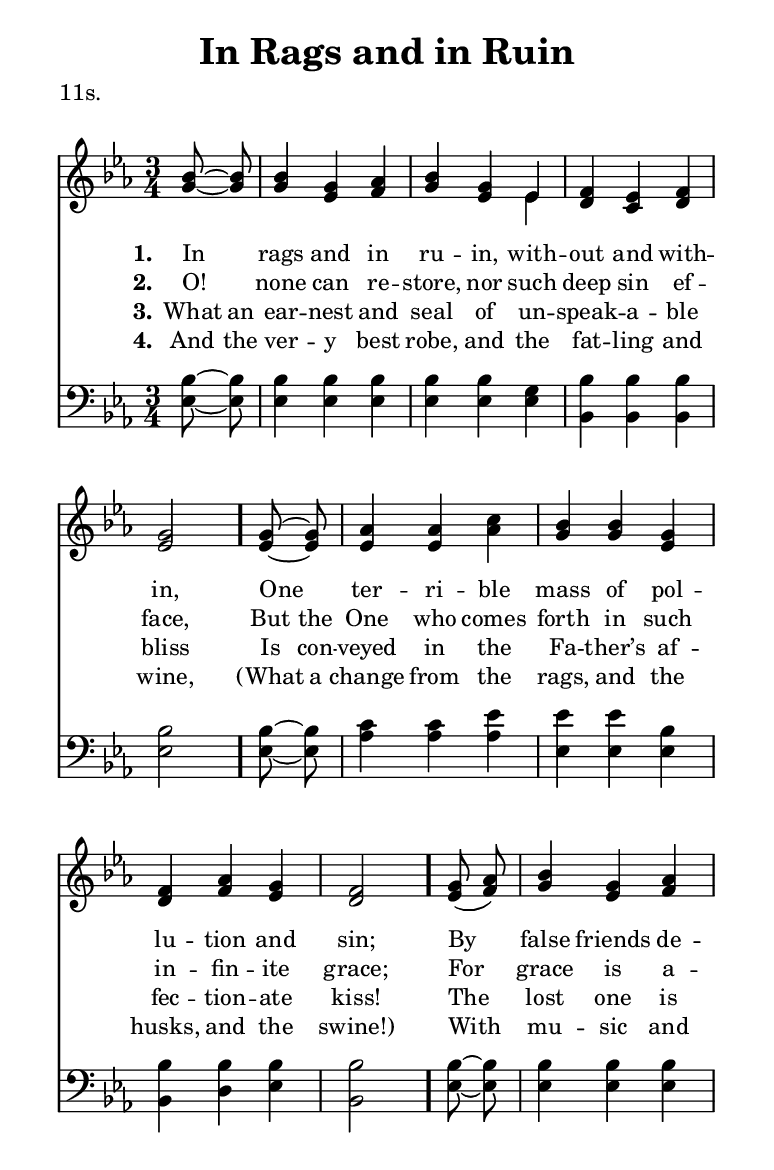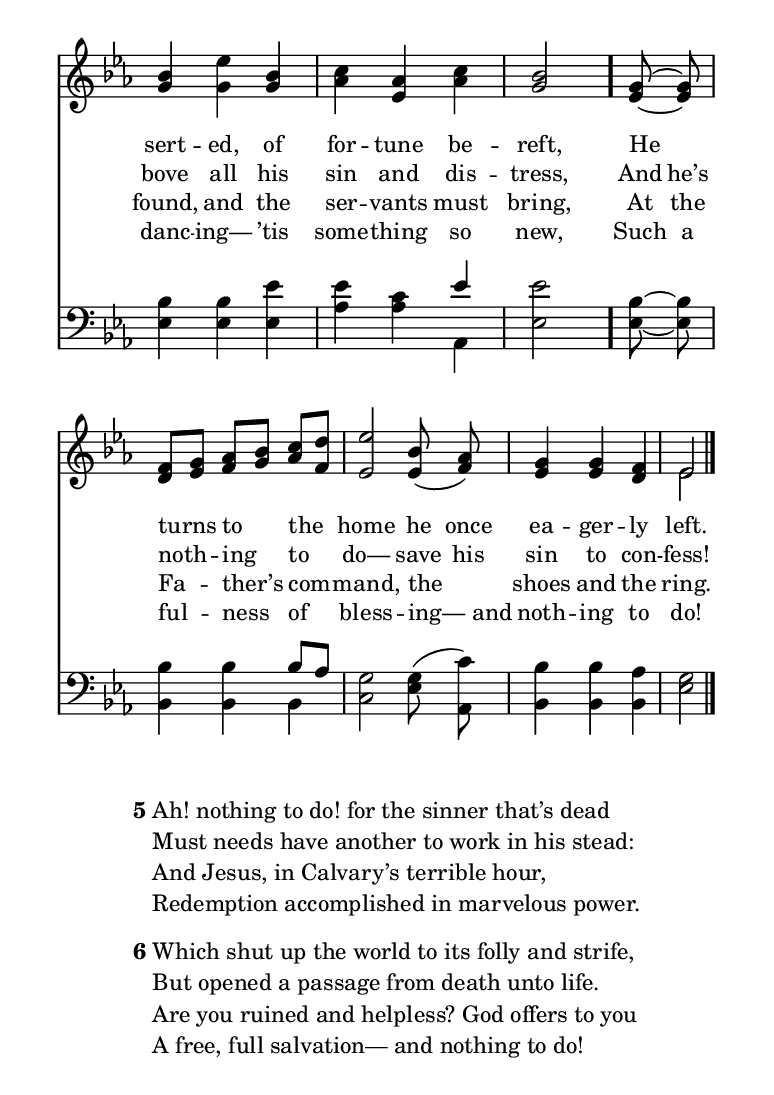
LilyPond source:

\include "common/global.ily"
\paper {
  \include "common/paper.ily"
  ragged-bottom = ##t
  ragged-last-bottom = ##t
  %systems-per-page = #(cond (is-eogsized 3) (#t #f))
  page-count = ##f
}

\header{
  hymnnumber = "26"
  title = "In Rags and in Ruin"
  tunename = "Comfort"
  meter = "11s."
  %poet = ""
  %composer = ""
  %copyright = ""
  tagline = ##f
}

% for fermata in MIDI
ta = { \tempo 4=90 }
tb = { \tempo 4=45 }

patternAA = { c8 ~ c8 | c4 c4 c4 | c4 c4 c4 | c4 c4 c4 | c2 }
patternAB = { c8( c8) | c4 c4 c4 | c4 c4 c4 | c4 c4 c4 | c2 }

patternBA = { c8 ~ c8 | c8[ c8] c8[ c8] c8[ c8] | c2 c8( c8) | c4 c4 c4 | c2 }
patternBB = { c8 ~ c8 | c4      c4      c8[ c8] | c2 c8( c8) | c4 c4 c4 | c2 }
patternBC = { c8 ~ c8 | c4      c4      c4      | c2 c8( c8) | c4 c4 c4 | c2 }

global = {
  \include "common/overrides.ily"
  \override Staff.TimeSignature.style = #'numbered
  \time 3/4
  \override Score.MetronomeMark.transparent = ##t % hide all fermata changes too
  \ta
  \key ees \major
  \partial 4
  \autoBeamOff
}

notesSoprano = {
\global
\relative c'' {

  \changePitch \patternAA { bes bes | bes g aes       | bes g ees   | f ees f | g   }
  \changePitch \patternAA { g g     | aes aes c       | bes bes g   | f aes g | f   }
  \changePitch \patternAB { g aes   | bes g aes       | bes ees bes | c aes c | bes }
  \changePitch \patternBA { g g     | f g aes bes c d | ees bes aes | g g f   | ees }

  \bar "|."

}
}

notesAlto = {
\global
\relative e' {

  \changePitch \patternAA { g g     | g ees f         | g ees ees | d c d       | ees }
  \changePitch \patternAA { ees ees | ees ees aes     | g g ees   | d f ees     | d   }
  \changePitch \patternAB { ees f   | g ees f         | g g g     | aes ees aes | g   }
  \changePitch \patternBA { ees ees | d ees f g aes f | ees ees f | ees ees d   | ees }

}
}

notesTenor = {
\global
\relative a {

  \changePitch \patternAA { bes bes | bes bes bes     | bes bes g   | bes bes bes | bes }
  \changePitch \patternAA { bes bes | c c ees         | ees ees bes | bes bes bes | bes }
  \changePitch \patternAA { bes bes | bes bes bes     | bes bes ees | ees c ees   | ees }
  \changePitch \patternBB { bes bes | bes bes bes aes | g g c       | bes bes aes | g   }

}
}

notesBass = {
\global
\relative f {

  \changePitch \patternAA { ees ees | ees ees ees | ees ees ees | bes bes bes  | ees  }
  \changePitch \patternAA { ees ees | aes aes aes | ees ees ees | bes d ees    | bes  }
  \changePitch \patternAA { ees ees | ees ees ees | ees ees ees | aes aes aes, | ees' }
  \changePitch \patternBC { ees ees | bes bes bes | c ees aes,  | bes bes bes  | ees  }

}
}

wordsA = \lyricmode {
\set stanza = "1."

In rags and in ru -- in, with -- out and with -- in, \bar "."
One ter -- ri -- ble mass of pol -- lu -- tion and sin; \bar "."
By false friends de -- sert -- ed, of for -- tune be -- reft, \bar "."
He turns to the home { \mon } he once { \moff } ea -- ger -- ly left. \bar "."

}

wordsB = \lyricmode {
\set stanza = "2."

O! none can re -- store, nor such deep sin ef -- face,
{ \mon } But the { \moff } One who comes forth in such in -- fin -- ite grace;
For grace is a -- bove all his sin and dis -- tress,
{ \mon } And he’s { \moff } noth -- ing to do— { \mon } save his { \moff } sin to con -- fess!

}

wordsC = \lyricmode {
\set stanza = "3."

{ \mon } What an { \moff } ear -- nest and seal of un -- speak -- a -- ble bliss
{ \mon } Is con -- veyed { \moff } in the Fa -- ther’s af -- fec -- tion -- ate kiss!
The lost one is found, and the ser -- vants must bring,
{ \mon } At the { \moff } Fa -- ther’s com -- mand, the shoes and the ring.

}

wordsD = \lyricmode {
\set stanza = "4."

{ \mon } And the { \moff } ver -- y best robe, and the fat -- ling and wine,
{ \mon } (What a { \moff } change from the rags, and the husks, and the swine!)
With mu -- sic and danc -- ing— ’tis some -- thing so new,
{ \mon } Such a { \moff } ful -- ness of bless -- ing— and noth -- ing to do!

}

wordsE = \markuplist {

\line { Ah! nothing to do! for the sinner that’s dead }
\line { Must needs have another to work in his stead: }
\line { And Jesus, in Calvary’s terrible hour,        }
\line { Redemption accomplished in marvelous power.   }

}

wordsF = \markuplist {

\line { Which shut up the world to its folly and strife, }
\line { But opened a passage from death unto life.       }
\line { Are you ruined and helpless? God offers to you   }
\line { A free, full salvation— and nothing to do!       }

}

\score {
  \context ChoirStaff <<
    \context Staff = upper <<
      \set ChoirStaff.systemStartDelimiter = #'SystemStartBar
      \partcombine #'(2 . 9) \notesSoprano \notesAlto
      \context NullVoice = sopranos { \voiceOne << \notesSoprano >> }
      \context NullVoice = altos { \voiceTwo << \notesAlto >> }
      \context Lyrics = one   \lyricsto sopranos \wordsA
      \context Lyrics = two   \lyricsto sopranos \wordsB
      \context Lyrics = three \lyricsto sopranos \wordsC
      \context Lyrics = four  \lyricsto sopranos \wordsD
      %\context Lyrics = five  \lyricsto sopranos \wordsE
    >>
    \context Staff = men <<
      \clef bass
      \partcombine #'(2 . 9) \notesTenor \notesBass
      \context NullVoice = tenors { \voiceOne << \notesTenor >> }
      \context NullVoice = basses { \voiceTwo << \notesBass >> }
    >>
  >>
  \layout {
    \include "common/layout.ily"
  }
  \midi{
    \include "common/midi.ily"
  }
}

\markup { \fill-line { \column {
  \line{ \bold 5 \column { \wordsE } } \combine \null \vspace #0.4
  \line{ \bold 6 \column { \wordsF } } %\combine \null \vspace #0.4
} } }

\version "2.19.49"  % necessary for upgrading to future LilyPond versions.

% vi:set et ts=2 sw=2 ai nocindent syntax=lilypond:
